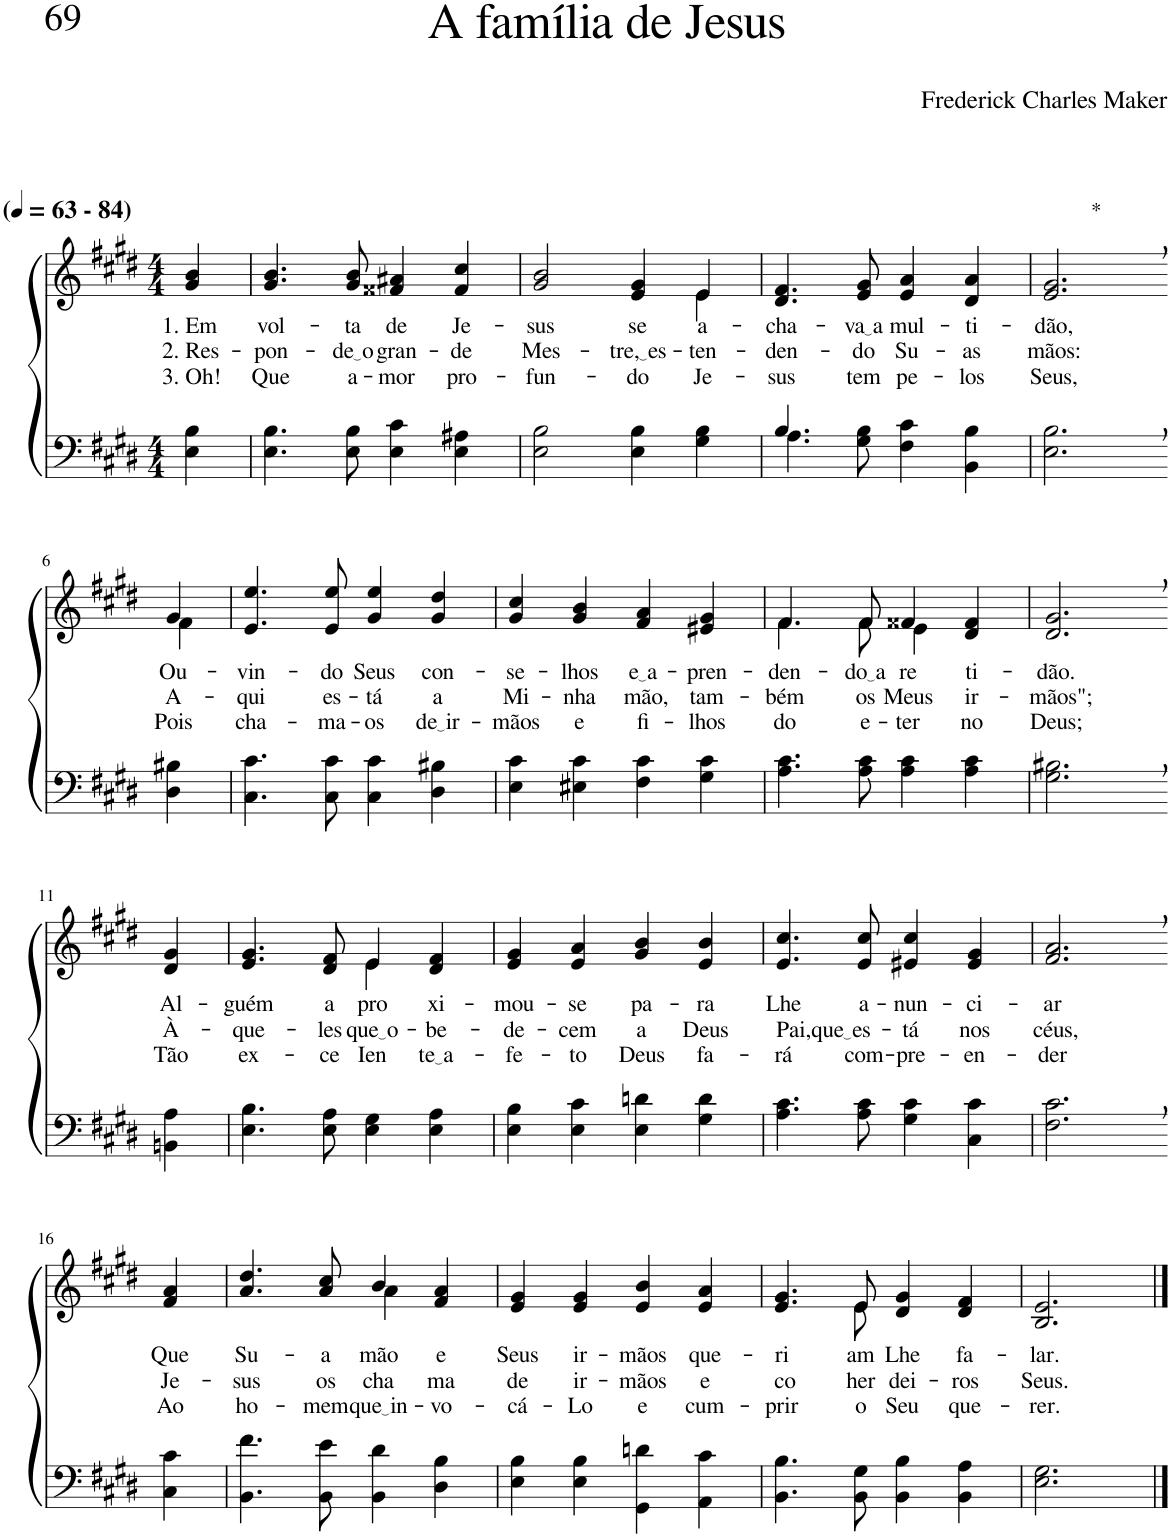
**kern	**kern	**text	**text	**text
*part2	*part1	*part1	*part1	*part1
*staff2	*staff1	*staff1	*staff1	*staff1
*I"Parte III e IV	*I"Parte I e II	*	*	*
*clefF4	*clefG2	*	*	*
*Trd1c3	*Trd1c3	*	*	*
*k[f#c#g#d#]	*k[f#c#g#d#]	*	*	*
*M4/4	*M4/4	*	*	*
*MM63	*MM63	*	*	*
=1	=1	=1	=1	=1
!	!LO:TX:a:B:t=(	!	!	!
!	!LO:TX:a:B:t=- 84)	!	!	!
!	!	!LO:LY:b	!LO:LY:b	!LO:LY:b
4E\ 4B\	4g#/ 4b/	1. Em	2. Res-	3. Oh!
=2	=2	=2	=2	=2
!	!	!LO:LY:b	!LO:LY:b	!LO:LY:b
4.E\ 4.B\	4.g#/ 4.b/	vol-	-pon-	Que
!	!	!LO:LY:b	!LO:LY:b	!LO:LY:b
8E\ 8B\	8g#/ 8b/	-ta	de o	a-
!	!	!LO:LY:b	!LO:LY:b	!LO:LY:b
4E\ 4c#\	4f##X/ 4a#X/	de	gran-	-mor
!	!	!LO:LY:b	!LO:LY:b	!LO:LY:b
4E\ 4A#X\	4f##/ 4cc#/	Je-	-de	pro-
=3	=3	=3	=3	=3
!	!	!LO:LY:b	!LO:LY:b	!LO:LY:b
*	*^	*	*	*
2E\ 2B\	2g#/ 2b/	2.ryy	-sus	Mes-	-fun-
!	!	!	!LO:LY:b	!LO:LY:b	!LO:LY:b
4E\ 4B\	4e/ 4g#/	.	se	tre, es	-do
!	!	!	!	!LO:LY:b	!
!	!	!	!LO:LY:b	!	!LO:LY:b
4G#\ 4B\	4e/	4e\	a-	.	Je-
=4	=4	=4	=4	=4	=4
*^	*	*	*	*	*
!	!	!	!	!LO:LY:b	!LO:LY:b	!LO:LY:b
*	*	*v	*v	*	*	*
4.B/	4.A\	4.d#/ 4.f#/	-cha-	-den-	-sus
!	!	!	!LO:LY:b	!LO:LY:b	!LO:LY:b
2ryy	8G#\ 8B\	8e/ 8g#/	va a	-do	tem
!	!	!	!LO:LY:b	!LO:LY:b	!LO:LY:b
.	4F#\ 4c#\	4e/ 4a/	mul-	Su-	pe-
!	!	!	!LO:LY:b	!LO:LY:b	!LO:LY:b
.	4BB\ 4B\	4d#/ 4a/	-ti-	-as	-los
8ryy	.	.	.	.	.
*v	*v	*	*	*	*
=5	=5	=5	=5	=5
!	!LO:TX:a:t=*	!	!	!
!	!	!LO:LY:b	!LO:LY:b	!LO:LY:b
2.E\, 2.B\,	2.e/, 2.g#/,	-dão,	mãos:	Seus,
!!LO:LB:g=z
=6-	=6-	=6-	=6-	=6-
*	*^	*	*	*
!	!	!	!LO:LY:b	!LO:LY:b	!LO:LY:b
4D#\ 4B#X\	4g#/	4f#\	Ou-	A-	Pois
=7	=7	=7	=7	=7	=7
!	!	!	!LO:LY:b	!LO:LY:b	!LO:LY:b
*	*v	*v	*	*	*
4.C#\ 4.c#\	4.e/ 4.ee/	-vin-	-qui	cha-
!	!	!LO:LY:b	!LO:LY:b	!LO:LY:b
8C#\ 8c#\	8e/ 8ee/	-do	es-	-ma-
!	!	!LO:LY:b	!LO:LY:b	!LO:LY:b
4C#\ 4c#\	4g#/ 4ee/	Seus	-tá	-os
!	!	!LO:LY:b	!LO:LY:b	!LO:LY:b
4D#\ 4B#X\	4g#/ 4dd#/	con-	a	de ir
=8	=8	=8	=8	=8
!	!	!LO:LY:b	!LO:LY:b	!LO:LY:b
4E\ 4c#\	4g#/ 4cc#/	-se-	Mi-	-mãos
!	!	!LO:LY:b	!LO:LY:b	!LO:LY:b
4E#X\ 4c#\	4g#/ 4b/	-lhos	-nha	e
!	!	!LO:LY:b	!LO:LY:b	!LO:LY:b
4F#\ 4c#\	4f#/ 4a/	e a	mão,	fi-
!	!	!LO:LY:b	!LO:LY:b	!LO:LY:b
4G#\ 4c#\	4e#X/ 4g#/	-pren-	tam-	-lhos
=9	=9	=9	=9	=9
!	!	!LO:LY:b	!LO:LY:b	!LO:LY:b
*	*^	*	*	*
4.A\ 4.c#\	4.f#\	4.f#/	-den-	-bém	do
!	!	!	!LO:LY:b	!LO:LY:b	!LO:LY:b
8A\ 8c#\	8f#\	8f#/	do a	os	e-
!	!	!	!LO:LY:b	!LO:LY:b	!LO:LY:b
4A\ 4c#\	4e\	4f##X/	re-	Meus	-ter-
!	!	!	!LO:LY:b	!LO:LY:b	!LO:LY:b
4A\ 4c#\	4ryy	4d#/ 4f##/	-ti-	ir-	-no
=10	=10	=10	=10	=10	=10
!	!	!	!LO:LY:b	!LO:LY:b	!LO:LY:b
*	*v	*v	*	*	*
2.G#\, 2.B#X\,	2.d#/, 2.g#/,	-dão.	-mãos";	Deus;
!!LO:LB:g=z
=11-	=11-	=11-	=11-	=11-
!	!	!LO:LY:b	!LO:LY:b	!LO:LY:b
4BBn\ 4A\	4d#/ 4g#/	Al-	À-	Tão
=12	=12	=12	=12	=12
!	!	!LO:LY:b	!LO:LY:b	!LO:LY:b
*	*^	*	*	*
4.E\ 4.B\	4.e/ 4.g#/	2ryy	-guém	-que-	ex-
!	!	!	!LO:LY:b	!LO:LY:b	!LO:LY:b
8E\ 8A\	8d#/ 8f#/	.	a-	-les	-ce-
!	!	!	!	!LO:LY:b	!
!	!	!	!LO:LY:b	!	!LO:LY:b
4E\ 4G#\	4e/	4e\	-pro-	.	-Ien-
!	!	!	!LO:LY:b	!LO:LY:b	!LO:LY:b
4E\ 4A\	4d#/ 4f#/	4ryy	-xi-	-be-	te a
=13	=13	=13	=13	=13	=13
!	!	!	!LO:LY:b	!LO:LY:b	!LO:LY:b
*	*v	*v	*	*	*
4E\ 4B\	4e/ 4g#/	-mou-	-de-	-fe-
!	!	!LO:LY:b	!LO:LY:b	!LO:LY:b
4E\ 4c#\	4e/ 4a/	-se	-cem	-to
!	!	!LO:LY:b	!LO:LY:b	!LO:LY:b
4E\ 4dn\	4g#/ 4b/	pa-	a	Deus
!	!	!LO:LY:b	!LO:LY:b	!LO:LY:b
4G#\ 4d\	4e/ 4b/	-ra	Deus	fa-
=14	=14	=14	=14	=14
!	!	!LO:LY:b	!LO:LY:b	!LO:LY:b
4.A\ 4.c#\	4.e/ 4.cc#/	Lhe	Pai,que es	-rá
!	!	!LO:LY:b	!	!LO:LY:b
8A\ 8c#\	8e/ 8cc#/	a-	.	com-
!	!	!LO:LY:b	!LO:LY:b	!LO:LY:b
4G#\ 4c#\	4e#X/ 4cc#/	-nun-	tá	-pre-
!	!	!LO:LY:b	!LO:LY:b	!LO:LY:b
4C#\ 4c#\	4e#/ 4g#/	-ci-	nos	-en-
=15	=15	=15	=15	=15
!	!	!LO:LY:b	!LO:LY:b	!LO:LY:b
2.F#\, 2.c#\,	2.f#/, 2.a/,	-ar	céus,	-der
!!LO:LB:g=z
=16-	=16-	=16-	=16-	=16-
!	!	!LO:LY:b	!LO:LY:b	!LO:LY:b
4C#\ 4c#\	4f#/ 4a/	Que	Je-	Ao
=17	=17	=17	=17	=17
!	!	!LO:LY:b	!LO:LY:b	!LO:LY:b
*	*^	*	*	*
4.BB\ 4.f#\	4.a/ 4.dd#/	2ryy	Su-	-sus	ho-
!	!	!	!LO:LY:b	!LO:LY:b	!LO:LY:b
8BB\ 8e\	8a/ 8cc#/	.	-a	os	-mem
!	!	!	!	!	!LO:LY:b
!	!	!	!LO:LY:b	!LO:LY:b	!
4BB\ 4d#\	4b/	4a\	mão	cha-	que in
!	!	!	!LO:LY:b	!LO:LY:b	!LO:LY:b
4D#\ 4B\	4f#/ 4a/	4ryy	e	-ma	-vo-
=18	=18	=18	=18	=18	=18
!	!	!	!LO:LY:b	!LO:LY:b	!LO:LY:b
*	*v	*v	*	*	*
4E\ 4B\	4e/ 4g#/	Seus	de	-cá-
!	!	!LO:LY:b	!LO:LY:b	!LO:LY:b
4E\ 4B\	4e/ 4g#/	ir-	ir-	-Lo
!	!	!LO:LY:b	!LO:LY:b	!LO:LY:b
4GG#\ 4dn\	4e/ 4b/	-mãos	-mãos	e
!	!	!LO:LY:b	!LO:LY:b	!LO:LY:b
4AA\ 4c#\	4e/ 4a/	que-	e	cum-
=19	=19	=19	=19	=19
!	!	!LO:LY:b	!LO:LY:b	!LO:LY:b
*	*^	*	*	*
4.BB\ 4.B\	4.e/ 4.g#/	4.ryy	-ri-	co-	-prir
!	!	!	!LO:LY:b	!LO:LY:b	!LO:LY:b
8BB\ 8G#\	8e/	8e\	-am	-her-	o
!	!	!	!LO:LY:b	!LO:LY:b	!LO:LY:b
4BB\ 4B\	4d#/ 4g#/	2ryy	Lhe	-dei-	Seu
!	!	!	!LO:LY:b	!LO:LY:b	!LO:LY:b
4BB\ 4A\	4d#/ 4f#/	.	fa-	-ros	que-
*	*v	*v	*	*	*
=20	=20	=20	=20	=20
!	!	!LO:LY:b	!LO:LY:b	!LO:LY:b
2.E\ 2.G#\	2.B/ 2.e/	-lar.	Seus.	-rer.
==	==	==	==	==
*-	*-	*-	*-	*-
